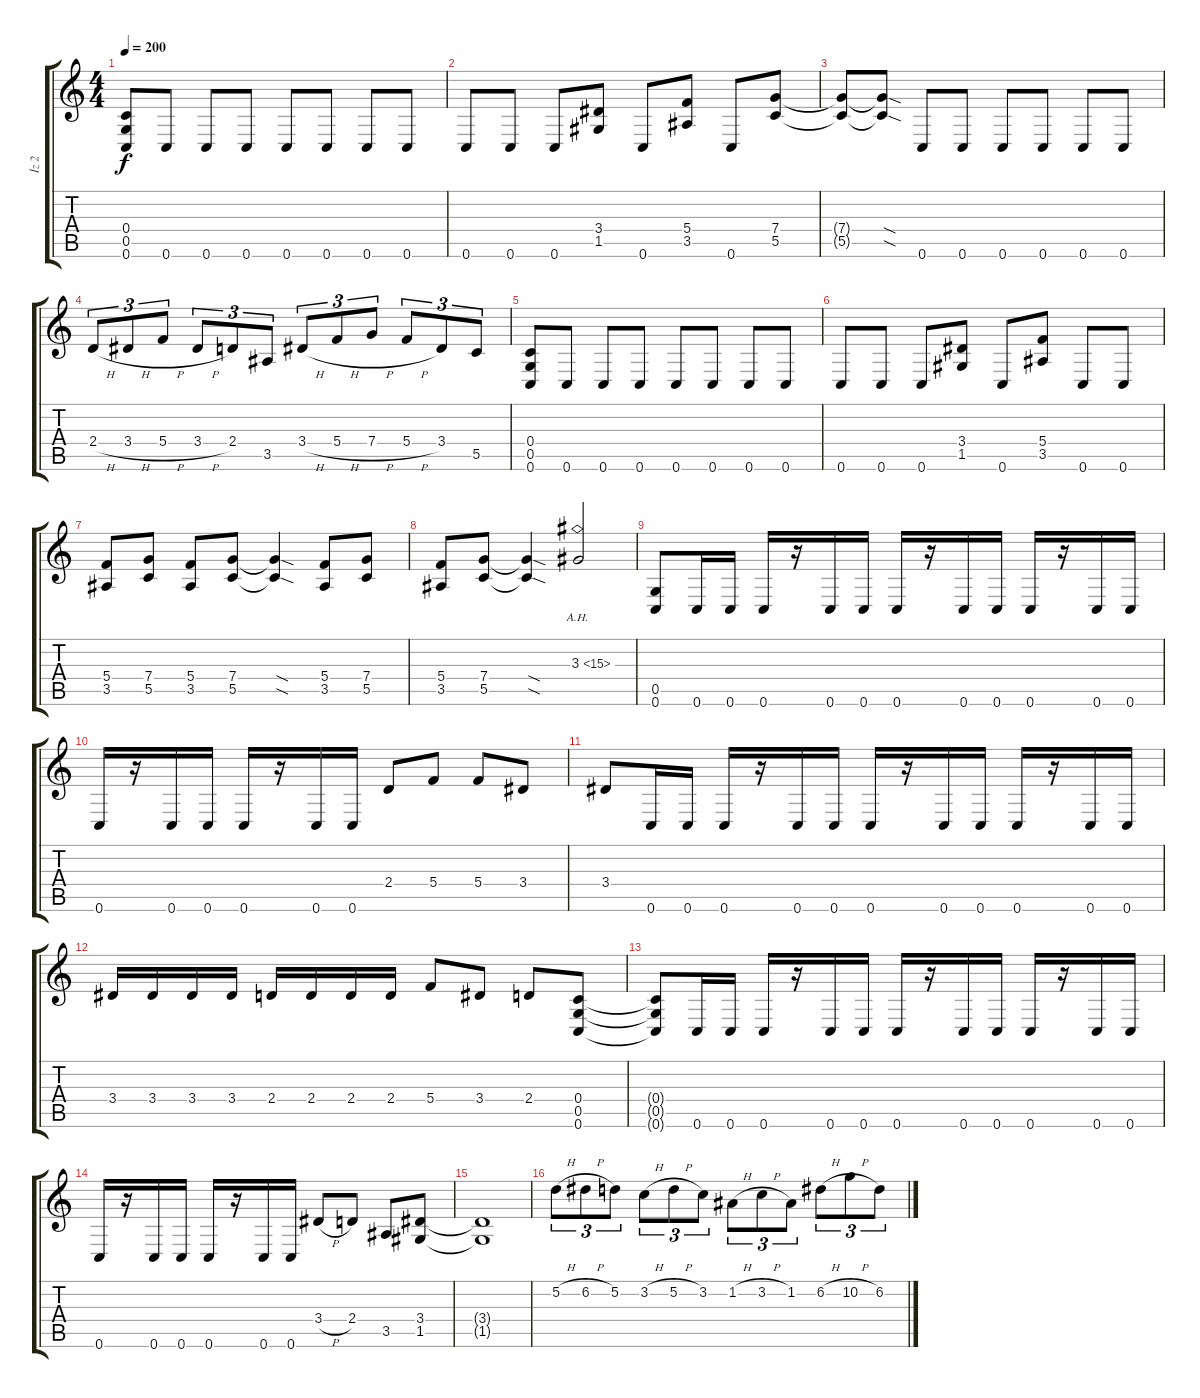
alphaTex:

\track ("İz 2" "İz 2") {instrument distortionguitar}
\staff {score tabs}
\tuning (D4 A3 F3 C3 G2 C2) {hide}
\ts (4 4)
\tempo 200
\clef g2
\ks c
(0.4 0.5 0.6).8{dy f} 0.6.8 0.6.8 0.6.8 0.6.8 0.6.8 0.6.8 0.6.8 |
0.6.8 0.6.8 0.6.8 (3.4 1.5).8 0.6.8 (5.4 3.5).8 0.6.8 (7.4 5.5).8 |
(7.4{t} 5.5{t}).8 (7.4{sod t} 5.5{sod t}).8 0.6.8 0.6.8 0.6.8 0.6.8 0.6.8 0.6.8 |
2.4{h}.8{tu (3 2)} 3.4{h}.8{tu (3 2)} 5.4{h}.8{tu (3 2)} 3.4{h}.8{tu (3 2)} 2.4.8{tu (3 2)} 3.5.8{tu (3 2)} 3.4{h}.8{tu (3 2)} 5.4{h}.8{tu (3 2)} 7.4{h}.8{tu (3 2)} 5.4{h}.8{tu (3 2)} 3.4.8{tu (3 2)} 5.5.8{tu (3 2)} |
(0.4 0.5 0.6).8 0.6.8 0.6.8 0.6.8 0.6.8 0.6.8 0.6.8 0.6.8 |
0.6.8 0.6.8 0.6.8 (3.4 1.5).8 0.6.8 (5.4 3.5).8 0.6.8 0.6.8 |
(5.4 3.5).8 (7.4 5.5).8 (5.4 3.5).8 (7.4 5.5).8 (7.4{sod t} 5.5{sod t}).4 (5.4 3.5).8 (7.4 5.5).8 |
(5.4 3.5).8 (7.4 5.5).8 (7.4{sod t} 5.5{sod t}).4 3.3{ah 12}.2 |
(0.5 0.6).8 0.6.16 0.6.16 0.6.16 r.16 0.6.16 0.6.16 0.6.16 r.16 0.6.16 0.6.16 0.6.16 r.16 0.6.16 0.6.16 |
0.6.16 r.16 0.6.16 0.6.16 0.6.16 r.16 0.6.16 0.6.16 2.4.8 5.4.8 5.4.8 3.4.8 |
3.4.8 0.6.16 0.6.16 0.6.16 r.16 0.6.16 0.6.16 0.6.16 r.16 0.6.16 0.6.16 0.6.16 r.16 0.6.16 0.6.16 |
3.4.16 3.4.16 3.4.16 3.4.16 2.4.16 2.4.16 2.4.16 2.4.16 5.4.8 3.4.8 2.4.8 (0.4 0.5 0.6).8 |
(0.4{t} 0.5{t} 0.6{t}).8 0.6.16 0.6.16 0.6.16 r.16 0.6.16 0.6.16 0.6.16 r.16 0.6.16 0.6.16 0.6.16 r.16 0.6.16 0.6.16 |
0.6.16 r.16 0.6.16 0.6.16 0.6.16 r.16 0.6.16 0.6.16 3.4{h}.8 2.4.8 3.5.8 (3.4 1.5).8 |
(3.4{t} 1.5{t}).1 |
5.2{h}.8{tu (3 2)} 6.2{h}.8{tu (3 2)} 5.2.8{tu (3 2)} 3.2{h}.8{tu (3 2)} 5.2{h}.8{tu (3 2)} 3.2.8{tu (3 2)} 1.2{h}.8{tu (3 2)} 3.2{h}.8{tu (3 2)} 1.2.8{tu (3 2)} 6.2{h}.8{tu (3 2)} 10.2{h}.8{tu (3 2)} 6.2.8{tu (3 2)}
